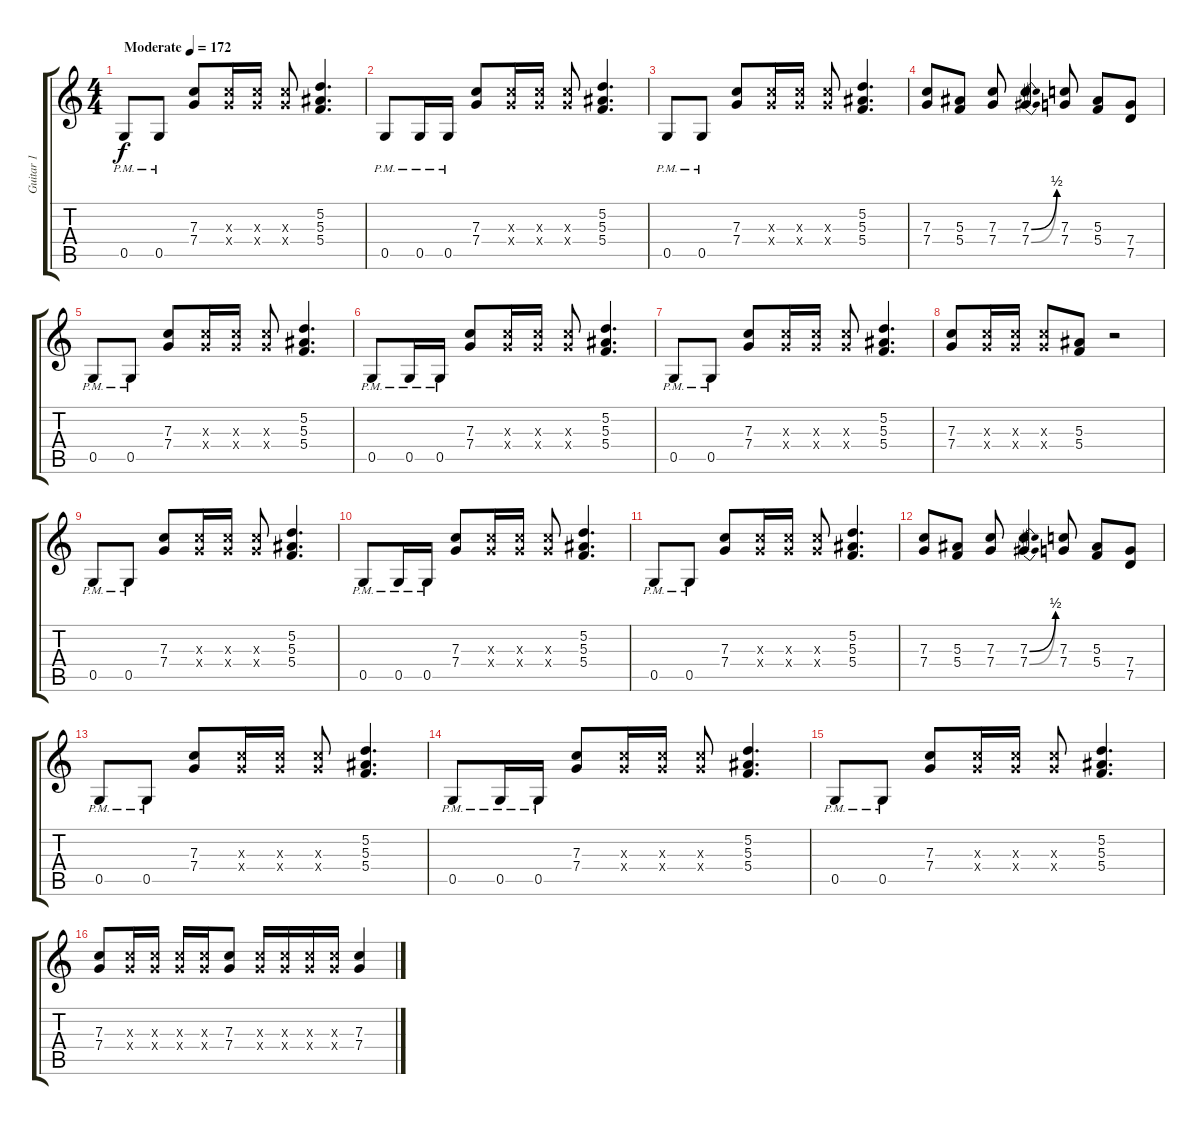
\track ("Guitar 1" "Guitar 1") {instrument overdrivenguitar}
\staff {score tabs}
\tuning (D4 A3 F3 C3 G2 D2) {hide}
\ts (4 4)
\tempo (172 "Moderate")
\clef g2
\ks c
0.5{pm}.8{dy f instrument overdrivenguitar} 0.5{pm}.8 (7.3 7.4).8 (7.3{x} 7.4{x}).16 (7.3{x} 7.4{x}).16 (7.3{x} 7.4{x}).8 (5.2 5.3 5.4).4{d} |
0.5{pm}.8 0.5{pm}.16 0.5{pm}.16 (7.3 7.4).8 (7.3{x} 7.4{x}).16 (7.3{x} 7.4{x}).16 (7.3{x} 7.4{x}).8 (5.2 5.3 5.4).4{d} |
0.5{pm}.8 0.5{pm}.8 (7.3 7.4).8 (7.3{x} 7.4{x}).16 (7.3{x} 7.4{x}).16 (7.3{x} 7.4{x}).8 (5.2 5.3 5.4).4{d} |
(7.3 7.4).8 (5.3 5.4).8 (7.3 7.4).8 (7.3{be (bend 0 0 60 2)} 7.4{be (bend 0 0 60 2)}).4 (7.3 7.4).8 (5.3 5.4).8 (7.4 7.5).8 |
0.5{pm}.8 0.5{pm}.8 (7.3 7.4).8 (7.3{x} 7.4{x}).16 (7.3{x} 7.4{x}).16 (7.3{x} 7.4{x}).8 (5.2 5.3 5.4).4{d} |
0.5{pm}.8 0.5{pm}.16 0.5{pm}.16 (7.3 7.4).8 (7.3{x} 7.4{x}).16 (7.3{x} 7.4{x}).16 (7.3{x} 7.4{x}).8 (5.2 5.3 5.4).4{d} |
0.5{pm}.8 0.5{pm}.8 (7.3 7.4).8 (7.3{x} 7.4{x}).16 (7.3{x} 7.4{x}).16 (7.3{x} 7.4{x}).8 (5.2 5.3 5.4).4{d} |
(7.3 7.4).8 (7.3{x} 7.4{x}).16 (7.3{x} 7.4{x}).16 (7.3{x} 7.4{x}).8 (5.3 5.4).8 r.2 |
0.5{pm}.8 0.5{pm}.8 (7.3 7.4).8 (7.3{x} 7.4{x}).16 (7.3{x} 7.4{x}).16 (7.3{x} 7.4{x}).8 (5.2 5.3 5.4).4{d} |
0.5{pm}.8 0.5{pm}.16 0.5{pm}.16 (7.3 7.4).8 (7.3{x} 7.4{x}).16 (7.3{x} 7.4{x}).16 (7.3{x} 7.4{x}).8 (5.2 5.3 5.4).4{d} |
0.5{pm}.8 0.5{pm}.8 (7.3 7.4).8 (7.3{x} 7.4{x}).16 (7.3{x} 7.4{x}).16 (7.3{x} 7.4{x}).8 (5.2 5.3 5.4).4{d} |
(7.3 7.4).8 (5.3 5.4).8 (7.3 7.4).8 (7.3{be (bend 0 0 60 2)} 7.4{be (bend 0 0 60 2)}).4 (7.3 7.4).8 (5.3 5.4).8 (7.4 7.5).8 |
0.5{pm}.8 0.5{pm}.8 (7.3 7.4).8 (7.3{x} 7.4{x}).16 (7.3{x} 7.4{x}).16 (7.3{x} 7.4{x}).8 (5.2 5.3 5.4).4{d} |
0.5{pm}.8 0.5{pm}.16 0.5{pm}.16 (7.3 7.4).8 (7.3{x} 7.4{x}).16 (7.3{x} 7.4{x}).16 (7.3{x} 7.4{x}).8 (5.2 5.3 5.4).4{d} |
0.5{pm}.8 0.5{pm}.8 (7.3 7.4).8 (7.3{x} 7.4{x}).16 (7.3{x} 7.4{x}).16 (7.3{x} 7.4{x}).8 (5.2 5.3 5.4).4{d} |
(7.3 7.4).8 (7.3{x} 7.4{x}).16 (7.3{x} 7.4{x}).16 (7.3{x} 7.4{x}).16 (7.3{x} 7.4{x}).16 (7.3 7.4).8 (7.3{x} 7.4{x}).16 (7.3{x} 7.4{x}).16 (7.3{x} 7.4{x}).16 (7.3{x} 7.4{x}).16 (7.3 7.4).4
